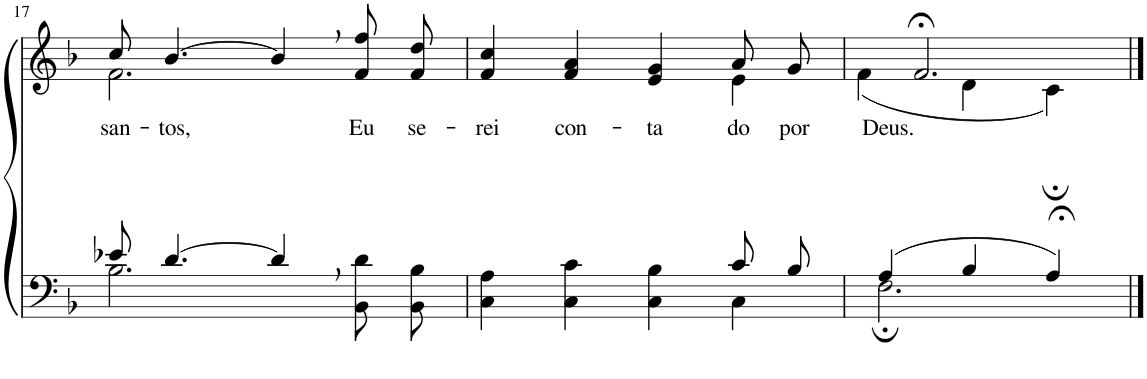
**kern	**kern	**text
*part2	*part1	*part1
*staff2	*staff1	*staff1
*I"Parte III e IV	*I"Parte I e II	*
!!LO:PB:g=z
*clefF4	*clefG2	*
*Trd1c2	*Trd1c2	*
*k[b-]	*k[b-]	*
*M4/4	*M4/4	*
=17	=17	=17
*^	*^	*
!	!	!	!	!LO:LY:b
8e-X/	2.B-\	8cc/	2.f\	-san-
!	!	!	!	!LO:LY:b
[4.d/	.	[4.b-/	.	-tos,
4d,/]	.	4b-,/]	.	.
!	!	!	!	!LO:LY:b
4ryy	8BB-\ 8d\L	8f/ 8ff/L	4ryy	Eu
!	!	!	!	!LO:LY:b
.	8BB-\ 8B-\J	8f/ 8dd/J	.	se-
=18	=18	=18	=18	=18
!	!	!	!	!LO:LY:b
2.ryy	4C\ 4A\	4f/ 4cc/	2.ryy	-rei
!	!	!	!	!LO:LY:b
.	4C\ 4c\	4f/ 4a/	.	con-
!	!	!	!	!LO:LY:b
.	4C\ 4B-\	4e/ 4g/	.	-ta-
!	!	!	!	!LO:LY:b
8c/L	4C\	8a/L	4e\	-do
!	!	!	!	!LO:LY:b
8B-/J	.	8g/J	.	por
=19	=19	=19	=19	=19
!	!	!	!	!LO:LY:b
(4A/	2.F;\	2.f;</	(4f\	Deus.
4B-/	.	.	4d\	.
4A;</)	.	.	4c;\)	.
*v	*v	*	*	*
*	*v	*v	*
==	==	==
*-	*-	*-
